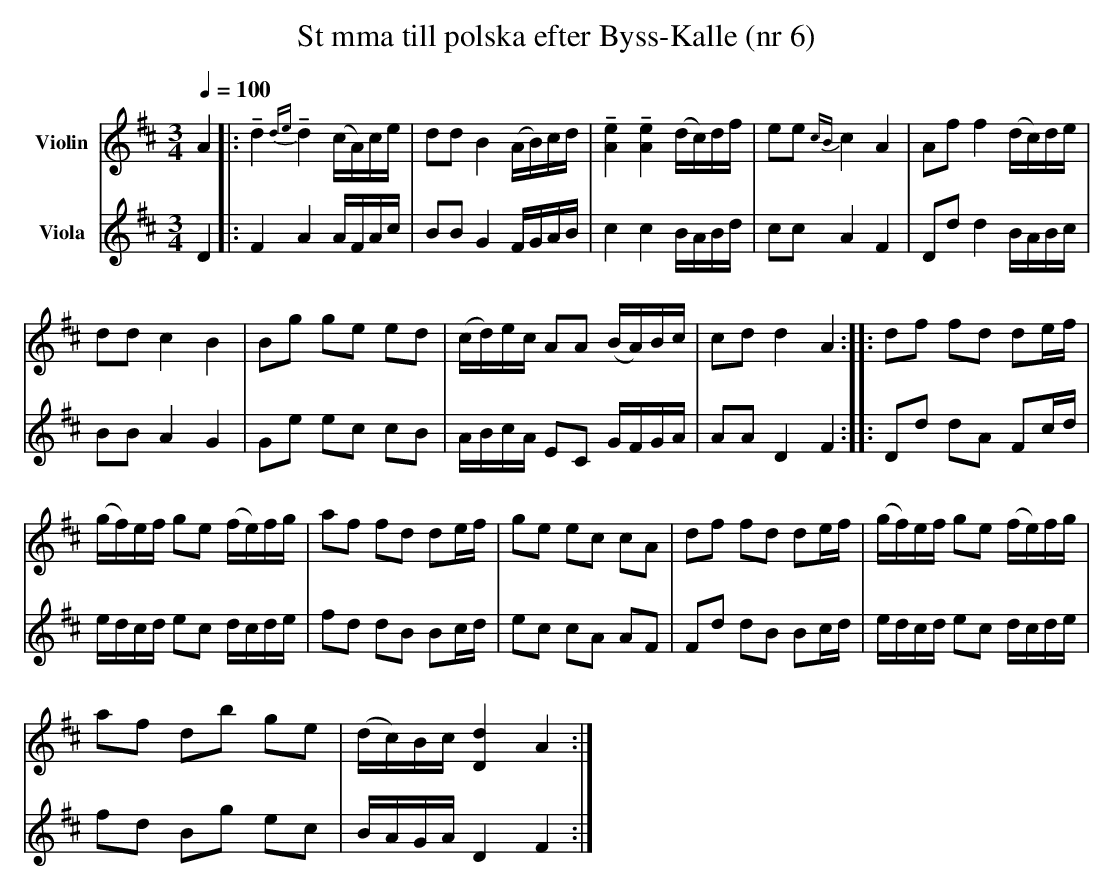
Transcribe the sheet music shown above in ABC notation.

X:1
T:St mma till polska efter Byss-Kalle (nr 6)
L:1/8
Q:1/4=100
M:3/4
U:t=tenuto
K:D
V:1 treble nm="Violin"
V:2 treble nm="Viola"
V:1
A2 |: td2{de} td2 (c/A/)c/e/ | dd B2 (A/B/)c/d/ |
t[Ae]2 t[Ae]2 (d/c/)d/f/ | ee{cB} c2 A2 | Af f2 (d/c/)d/e/ |$ dd c2 B2 | Bg ge ed |
(c/d/)e/c/ AA (B/A/)B/c/ | cd d2 A2 :: df fd de/f/ |$ (g/f/)e/f/ ge (f/e/)f/g/ | af fd de/f/ |
ge ec cA | df fd de/f/ | (g/f/)e/f/ ge (f/e/)f/g/ |$ af db ge | (d/c/)B/c/ [Dd]2 A2 :|
V:2
D2 |: F2 A2 A/F/A/c/ | BB G2 F/G/A/B/ | c2 c2 B/A/B/d/ | cc A2 F2 | Dd d2 B/A/B/c/ |$ BB A2 G2 |
Ge ec cB | A/B/c/A/ EC G/F/G/A/ | AA D2 F2 :: Dd dA Fc/d/ |$ e/d/c/d/ ec d/c/d/e/ | fd dB Bc/d/ |
ec cA AF | Fd dB Bc/d/ | e/d/c/d/ ec d/c/d/e/ |$ fd Bg ec | B/A/G/A/ D2 F2 :|
